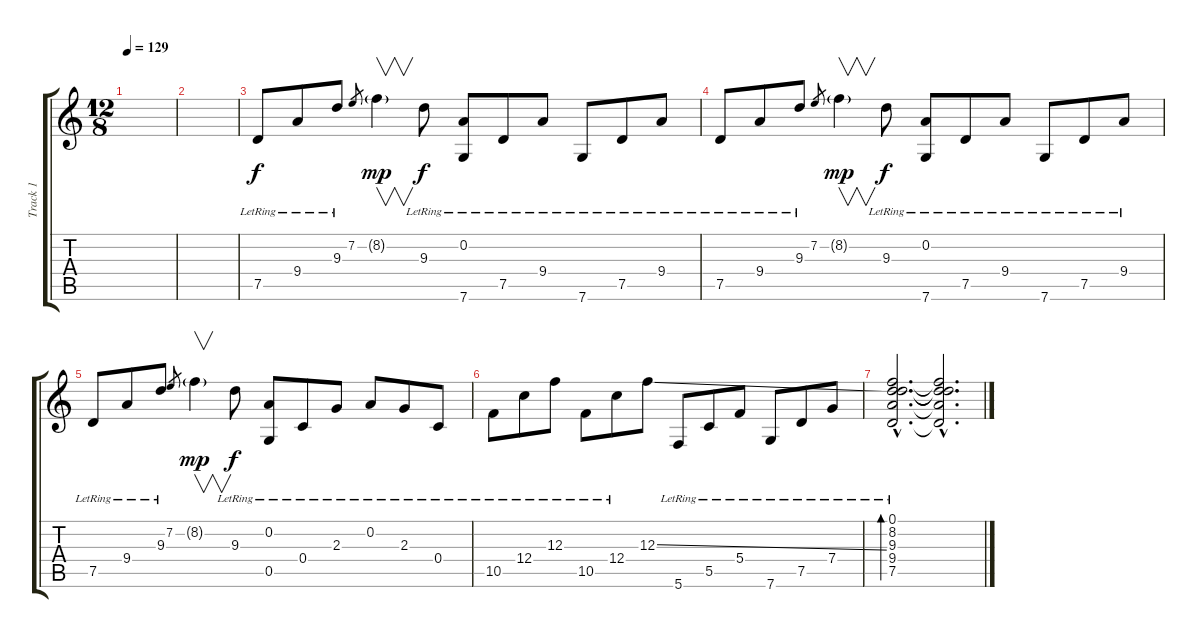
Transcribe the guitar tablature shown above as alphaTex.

\track ("Track 1" "Track 1") {instrument acousticguitarsteel}
\staff {score tabs}
\tuning (D4 A3 F3 C3 G2 C2) {hide}
\ts (12 8)
\tempo 129
\clef g2
\ks c
|
|
7.5{lr}.8 9.4{lr}.8 9.3{lr}.8 7.2.8{gr} 8.2{g}.4{v dy mp} 9.3{lr}.8{dy f} (0.2{lr} 7.6{lr}).8 7.5{lr}.8 9.4{lr}.8 7.6{lr}.8 7.5{lr}.8 9.4{lr}.8 |
7.5{lr}.8 9.4{lr}.8 9.3{lr}.8 7.2.8{gr} 8.2{g}.4{v dy mp} 9.3{lr}.8{dy f} (0.2{lr} 7.6{lr}).8 7.5{lr}.8 9.4{lr}.8 7.6{lr}.8 7.5{lr}.8 9.4{lr}.8 |
7.5{lr}.8 9.4{lr}.8 9.3{lr}.8 7.2.8{gr} 8.2{g}.4{v dy mp} 9.3{lr}.8{dy f} (0.2{lr} 0.5{lr}).8 0.4{lr}.8 2.3{lr}.8 0.2{lr}.8 2.3{lr}.8 0.4{lr}.8 |
10.5{lr}.8 12.4{lr}.8 12.3{lr}.8 10.5{lr}.8 12.4{lr}.8 12.3{ss}.8 5.6{lr}.8 5.5{lr}.8 5.4{lr}.8 7.6{lr}.8 7.5{lr}.8 7.4{lr}.8 |
(0.1{hac lr} 8.2{hac lr} 9.3{hac lr} 9.4{hac lr} 7.5{hac lr}).2{d bd 120} (0.1{hac t} 8.2{hac t} 9.3{hac t} 9.4{hac t} 7.5{hac t}).2{d volume 0}
